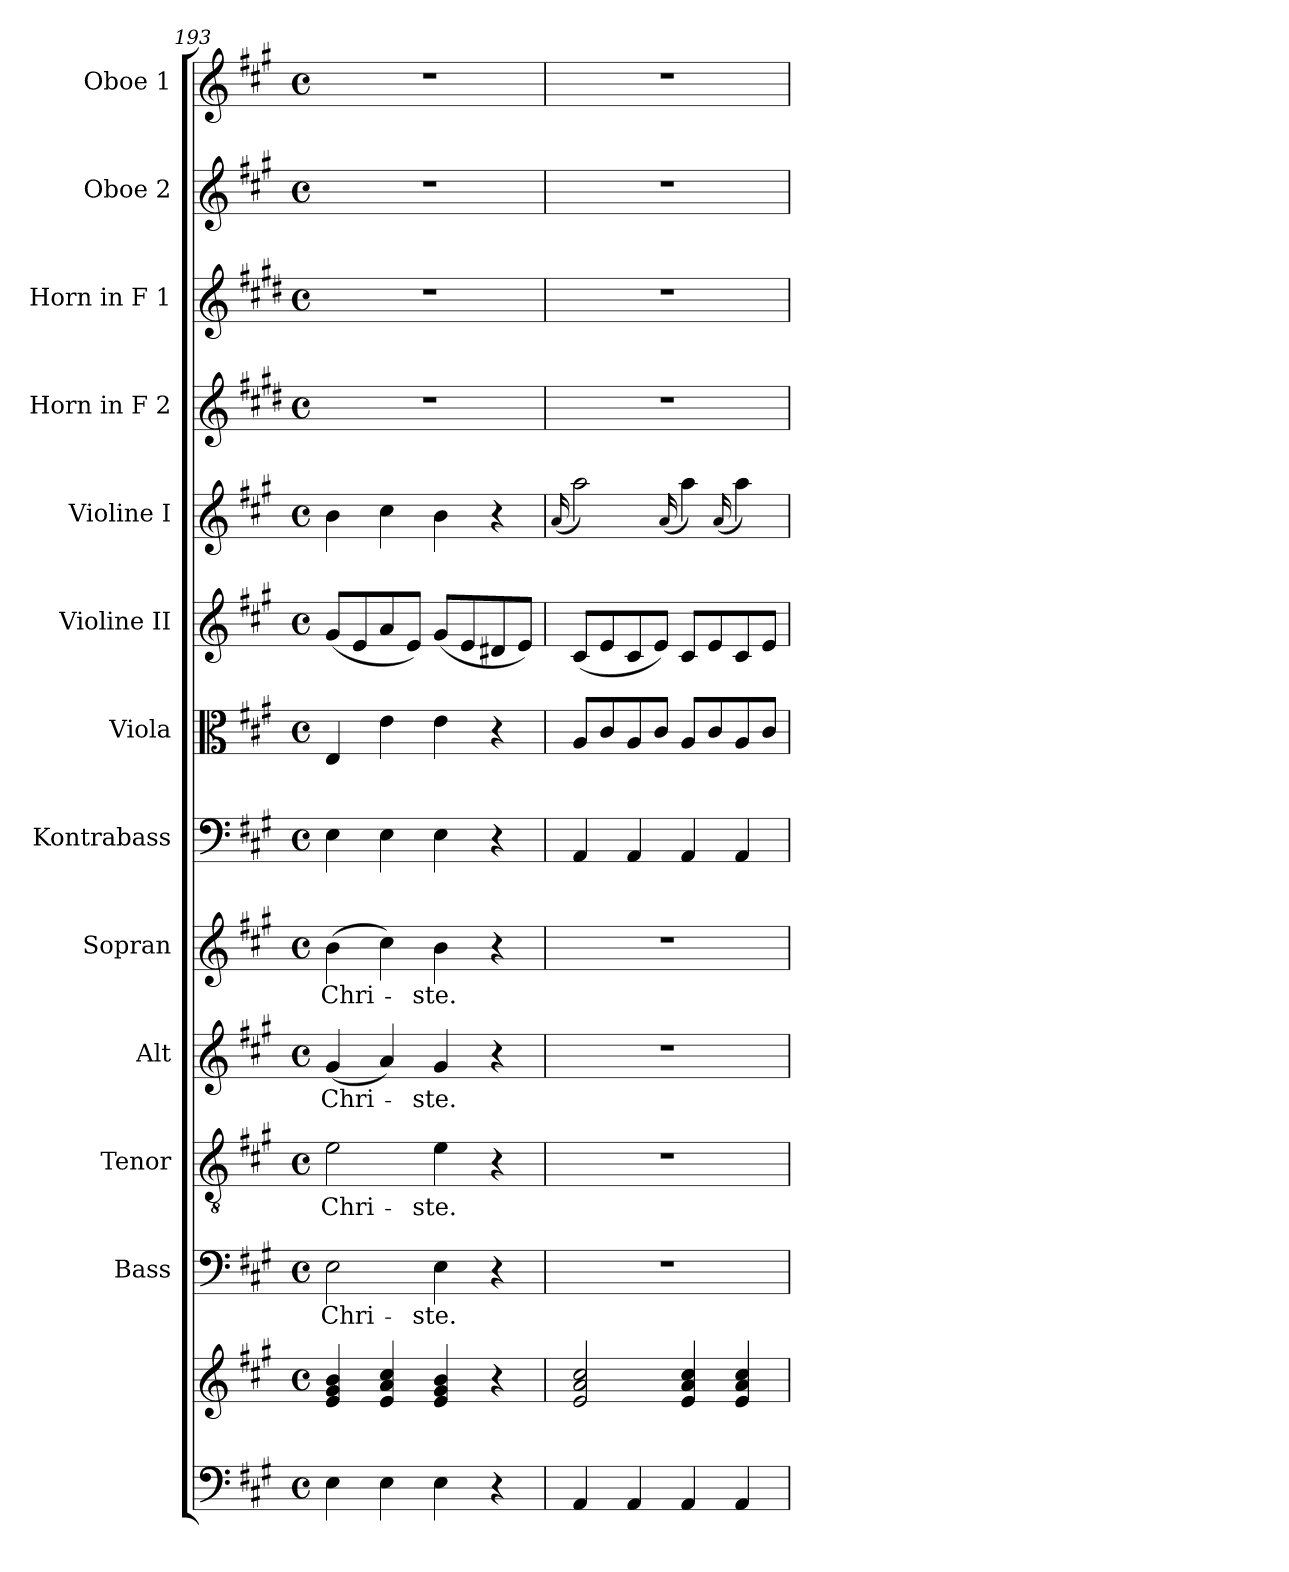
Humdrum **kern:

**kern	**kern	**kern	**text	**kern	**text	**kern	**text	**kern	**text	**kern	**kern	**kern	**kern	**kern	**kern	**kern	**kern
*part13	*part13	*part12	*part12	*part11	*part11	*part10	*part10	*part9	*part9	*part8	*part7	*part6	*part5	*part4	*part3	*part2	*part1
*staff14	*staff13	*staff12	*staff12	*staff11	*staff11	*staff10	*staff10	*staff9	*staff9	*staff8	*staff7	*staff6	*staff5	*staff4	*staff3	*staff2	*staff1
*	*	*I"Bass	*	*I"Tenor	*	*I"Alt	*	*I"Sopran	*	*I"Kontrabass	*I"Viola	*I"Violine II	*I"Violine I	*I"Horn in F 2	*I"Horn in F 1	*I"Oboe 2	*I"Oboe 1
*	*	*I'B.	*	*I'T.	*	*I'A.	*	*I'S.	*	*I'Kb.	*I'Vla.	*I'Vl. II	*I'Vl. I	*	*	*I'Ob.. 2	*I'Ob. 1
*clefF4	*clefG2	*clefF4	*	*clefGv2	*	*clefG2	*	*clefG2	*	*clefF4	*clefC3	*clefG2	*clefG2	*clefG2	*clefG2	*clefG2	*clefG2
*	*	*	*	*	*	*	*	*	*	*ITrd7c12	*	*	*	*ITrd4c7	*ITrd4c7	*	*
*k[f#c#g#]	*k[f#c#g#]	*k[f#c#g#]	*	*k[f#c#g#]	*	*k[f#c#g#]	*	*k[f#c#g#]	*	*k[f#c#g#]	*k[f#c#g#]	*k[f#c#g#]	*k[f#c#g#]	*k[f#c#g#]	*k[f#c#g#]	*k[f#c#g#]	*k[f#c#g#]
*A:	*A:	*A:	*	*A:	*	*A:	*	*A:	*	*A:	*A:	*A:	*A:	*A:	*A:	*A:	*A:
*M4/4	*M4/4	*M4/4	*	*M4/4	*	*M4/4	*	*M4/4	*	*M4/4	*M4/4	*M4/4	*M4/4	*M4/4	*M4/4	*M4/4	*M4/4
*met(c)	*met(c)	*met(c)	*	*met(c)	*	*met(c)	*	*met(c)	*	*met(c)	*met(c)	*met(c)	*met(c)	*met(c)	*met(c)	*met(c)	*met(c)
=193	=193	=193	=193	=193	=193	=193	=193	=193	=193	=193	=193	=193	=193	=193	=193	=193	=193
!	!	!	!LO:LY:b	!	!LO:LY:b	!	!LO:LY:b	!	!LO:LY:b	!	!	!	!	!	!	!	!
4E\	4e/ 4g#/ 4b/	2E\	Chri-	2e\	Chri-	(<4g#/	Chri-	(>4b\	Chri-	4EE\	4E/	(<8g#/L	4b\	1r	1r	1r	1r
.	.	.	.	.	.	.	.	.	.	.	.	8e/	.	.	.	.	.
4E\	4e/ 4a/ 4cc#/	.	.	.	.	4a/)	.	4cc#\)	.	4EE\	4e\	8a/	4cc#\	.	.	.	.
.	.	.	.	.	.	.	.	.	.	.	.	8e/J)	.	.	.	.	.
!	!	!	!LO:LY:b	!	!LO:LY:b	!	!LO:LY:b	!	!LO:LY:b	!	!	!	!	!	!	!	!
4E\	4e/ 4g#/ 4b/	4E\	-ste.	4e\	-ste.	4g#/	-ste.	4b\	-ste.	4EE\	4e\	(<8g#/L	4b\	.	.	.	.
.	.	.	.	.	.	.	.	.	.	.	.	8e/	.	.	.	.	.
4r	4r	4r	.	4r	.	4r	.	4r	.	4r	4r	8d#X/	4r	.	.	.	.
.	.	.	.	.	.	.	.	.	.	.	.	8e/J)	.	.	.	.	.
=194	=194	=194	=194	=194	=194	=194	=194	=194	=194	=194	=194	=194	=194	=194	=194	=194	=194
.	.	.	.	.	.	.	.	.	.	.	.	.	(>16qqa/	.	.	.	.
4AA/	2e/ 2a/ 2cc#/	1r	.	1r	.	1r	.	1r	.	4AAA/	8A/L	(<8c#/L	2aa\)	1r	1r	1r	1r
.	.	.	.	.	.	.	.	.	.	.	8c#/	8e/	.	.	.	.	.
4AA/	.	.	.	.	.	.	.	.	.	4AAA/	8A/	8c#/	.	.	.	.	.
.	.	.	.	.	.	.	.	.	.	.	8c#/J	8e/J)	.	.	.	.	.
.	.	.	.	.	.	.	.	.	.	.	.	.	(>16qqa/	.	.	.	.
4AA/	4e/ 4a/ 4cc#/	.	.	.	.	.	.	.	.	4AAA/	8A/L	8c#/L	4aa\)	.	.	.	.
.	.	.	.	.	.	.	.	.	.	.	8c#/	8e/	.	.	.	.	.
.	.	.	.	.	.	.	.	.	.	.	.	.	(>16qqa/	.	.	.	.
4AA/	4e/ 4a/ 4cc#/	.	.	.	.	.	.	.	.	4AAA/	8A/	8c#/	4aa\)	.	.	.	.
.	.	.	.	.	.	.	.	.	.	.	8c#/J	8e/J	.	.	.	.	.
=	=	=	=	=	=	=	=	=	=	=	=	=	=	=	=	=	=
*-	*-	*-	*-	*-	*-	*-	*-	*-	*-	*-	*-	*-	*-	*-	*-	*-	*-
